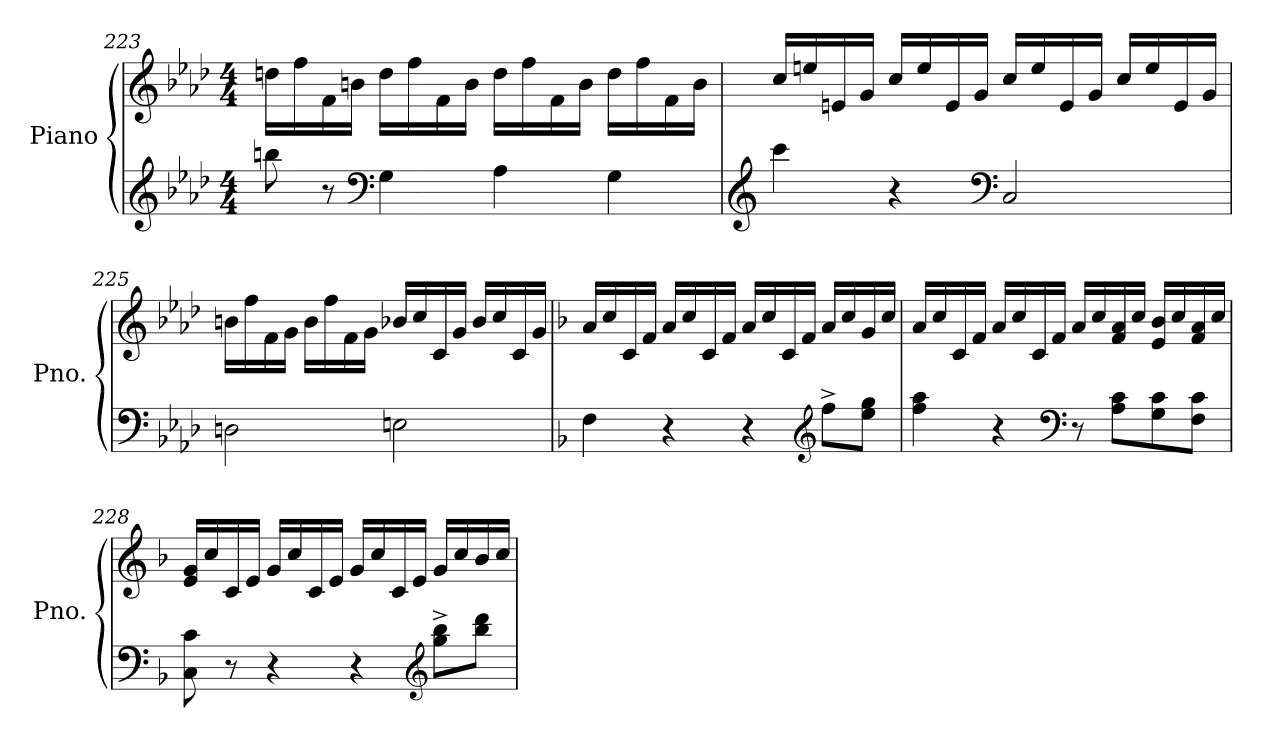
**kern	**kern
*part1	*part1
*staff2	*staff1
*I"Piano	*
*I'Pno.	*
*clefG2	*clefG2
*k[b-e-a-d-]	*k[b-e-a-d-]
*M4/4	*M4/4
=223	=223
8bbn\	16ddn\LL
.	16ff\
8r	16f\
.	16bn\JJ
*clefF4	*
4G\	16dd\LL
.	16ff\
.	16f\
.	16b\JJ
4A-\	16dd\LL
.	16ff\
.	16f\
.	16b\JJ
4G\	16dd\LL
.	16ff\
.	16f\
.	16b\JJ
!!LO:LB:g=z
=224	=224
*clefG2	*
4ccc\	16cc/LL
.	16een/
.	16en/
.	16g/JJ
4r	16cc/LL
.	16ee/
.	16e/
.	16g/JJ
*clefF4	*
2C/	16cc/LL
.	16ee/
.	16e/
.	16g/JJ
.	16cc/LL
.	16ee/
.	16e/
.	16g/JJ
=225	=225
2Dn\	16bn\LL
.	16ff\
.	16f\
.	16g\JJ
.	16b\LL
.	16ff\
.	16f\
.	16g\JJ
2En\	16b-X/LL
.	16cc/
.	16c/
.	16g/JJ
.	16b-/LL
.	16cc/
.	16c/
.	16g/JJ
=226	=226
*k[b-]	*k[b-]
4F\	16a/LL
.	16cc/
.	16c/
.	16f/JJ
4r	16a/LL
.	16cc/
.	16c/
.	16f/JJ
4r	16a/LL
.	16cc/
.	16c/
.	16f/JJ
*clefG2	*
8ff^\L	16a/LL
.	16cc/
8ee\ 8gg\J	16g/
.	16cc/JJ
!!LO:LB:g=z
=227	=227
4ff\ 4aa\	16a/LL
.	16cc/
.	16c/
.	16f/JJ
4r	16a/LL
.	16cc/
.	16c/
.	16f/JJ
*clefF4	*
8r	16a/LL
.	16cc/
8A\ 8c\L	16f/ 16a/
.	16cc/JJ
8G\ 8c\	16e/ 16b-/LL
.	16cc/
8F\ 8c\J	16f/ 16a/
.	16cc/JJ
=228	=228
8C\ 8c\	16e/ 16g/LL
.	16cc/
8r	16c/
.	16e/JJ
4r	16g/LL
.	16cc/
.	16c/
.	16e/JJ
4r	16g/LL
.	16cc/
.	16c/
.	16e/JJ
*clefG2	*
8gg\^ 8bb-\^L	16g/LL
.	16cc/
8bb-\ 8ddd\J	16b-/
.	16cc/JJ
=	=
*-	*-
